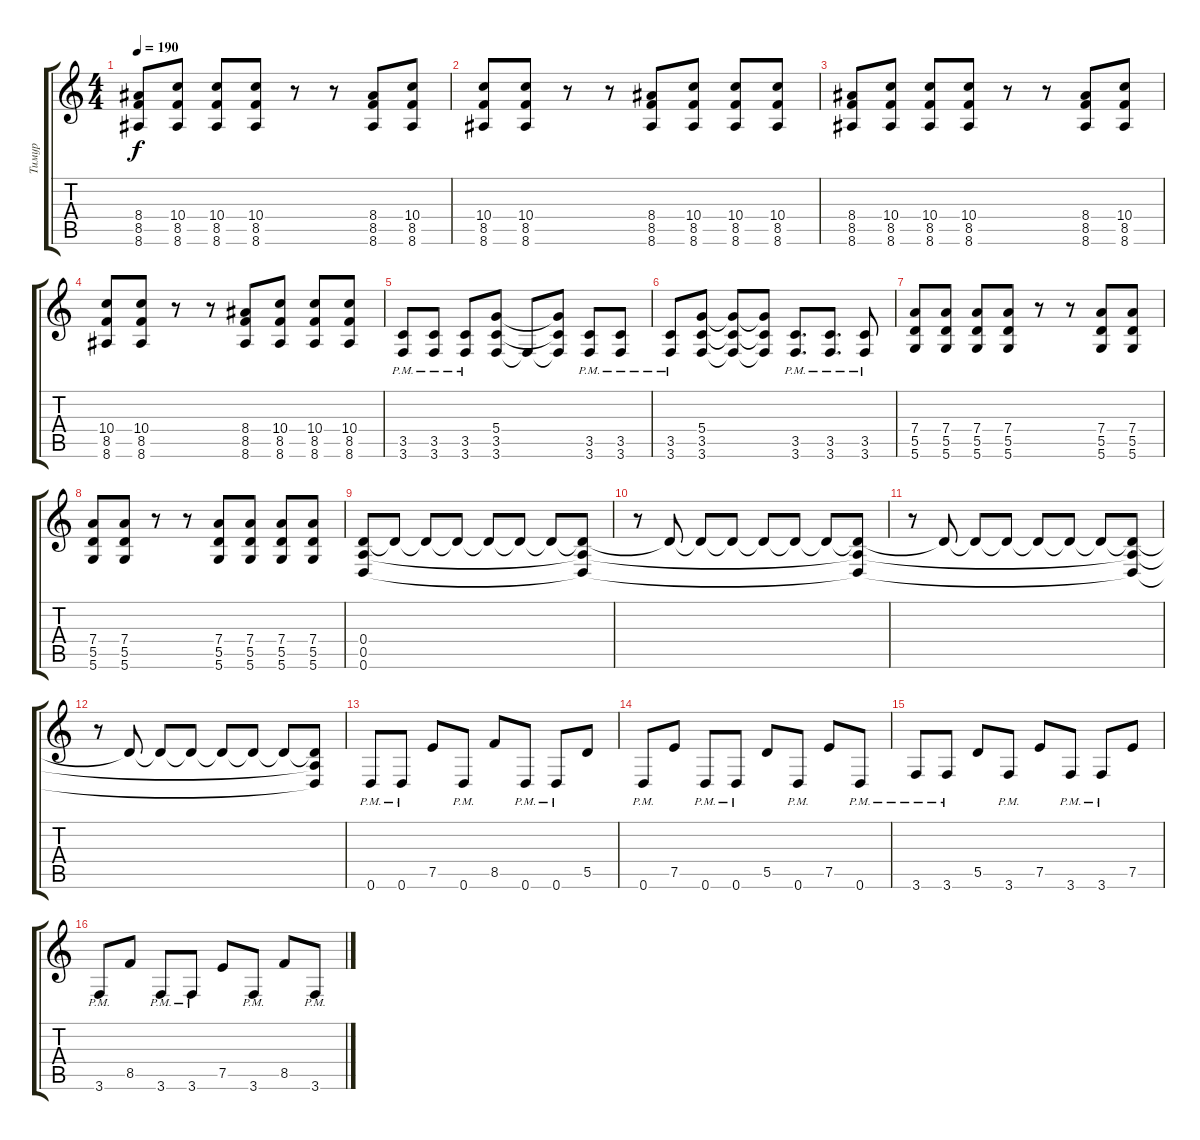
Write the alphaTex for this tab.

\track ("Тимур" "Тимур") {instrument distortionguitar}
\staff {score tabs}
\tuning (E4 B3 G3 D3 A2 D2) {hide}
\ts (4 4)
\tempo 190
\clef g2
\ks c
(8.4 8.5 8.6).8{dy f} (10.4 8.5 8.6).8 (10.4 8.5 8.6).8 (10.4 8.5 8.6).8 r.8 r.8 (8.4 8.5 8.6).8 (10.4 8.5 8.6).8 |
(10.4 8.5 8.6).8 (10.4 8.5 8.6).8 r.8 r.8 (8.4 8.5 8.6).8 (10.4 8.5 8.6).8 (10.4 8.5 8.6).8 (10.4 8.5 8.6).8 |
(8.4 8.5 8.6).8 (10.4 8.5 8.6).8 (10.4 8.5 8.6).8 (10.4 8.5 8.6).8 r.8 r.8 (8.4 8.5 8.6).8 (10.4 8.5 8.6).8 |
(10.4 8.5 8.6).8 (10.4 8.5 8.6).8 r.8 r.8 (8.4 8.5 8.6).8 (10.4 8.5 8.6).8 (10.4 8.5 8.6).8 (10.4 8.5 8.6).8 |
(3.5{pm} 3.6{pm}).8 (3.5{pm} 3.6{pm}).8 (3.5{pm} 3.6{pm}).8 (5.4 3.5 3.6).8 3.6{t}.8 (5.4{t} 3.5{t} 3.6{t}).8 (3.5{pm} 3.6{pm}).8 (3.5{pm} 3.6{pm}).8 |
(3.5{pm} 3.6{pm}).8 (5.4 3.5 3.6).8 (5.4{t} 3.5{t} 3.6{t}).8 (5.4{t} 3.5{t} 3.6{t}).8 (3.5{pm} 3.6{pm}).8{d} (3.5{pm} 3.6{pm}).8{d} (3.5{pm} 3.6{pm}).8 |
(7.4 5.5 5.6).8 (7.4 5.5 5.6).8 (7.4 5.5 5.6).8 (7.4 5.5 5.6).8 r.8 r.8 (7.4 5.5 5.6).8 (7.4 5.5 5.6).8 |
(7.4 5.5 5.6).8 (7.4 5.5 5.6).8 r.8 r.8 (7.4 5.5 5.6).8 (7.4 5.5 5.6).8 (7.4 5.5 5.6).8 (7.4 5.5 5.6).8 |
(0.4 0.5 0.6).8 0.4{t}.8 0.4{t}.8 0.4{t}.8 0.4{t}.8 0.4{t}.8 0.4{t}.8 (0.4{t} 0.5{t} 0.6{t}).8 |
r.8 0.4{t}.8 0.4{t}.8 0.4{t}.8 0.4{t}.8 0.4{t}.8 0.4{t}.8 (0.4{t} 0.5{t} 0.6{t}).8 |
r.8 0.4{t}.8 0.4{t}.8 0.4{t}.8 0.4{t}.8 0.4{t}.8 0.4{t}.8 (0.4{t} 0.5{t} 0.6{t}).8 |
r.8 0.4{t}.8 0.4{t}.8 0.4{t}.8 0.4{t}.8 0.4{t}.8 0.4{t}.8 (0.4{t} 0.5{t} 0.6{t}).8 |
0.6{pm}.8 0.6{pm}.8 7.5.8 0.6{pm}.8 8.5.8 0.6{pm}.8 0.6{pm}.8 5.5.8 |
0.6{pm}.8 7.5.8 0.6{pm}.8 0.6{pm}.8 5.5.8 0.6{pm}.8 7.5.8 0.6{pm}.8 |
3.6{pm}.8 3.6{pm}.8 5.5.8 3.6{pm}.8 7.5.8 3.6{pm}.8 3.6{pm}.8 7.5.8 |
3.6{pm}.8 8.5.8 3.6{pm}.8 3.6{pm}.8 7.5.8 3.6{pm}.8 8.5.8 3.6{pm}.8
